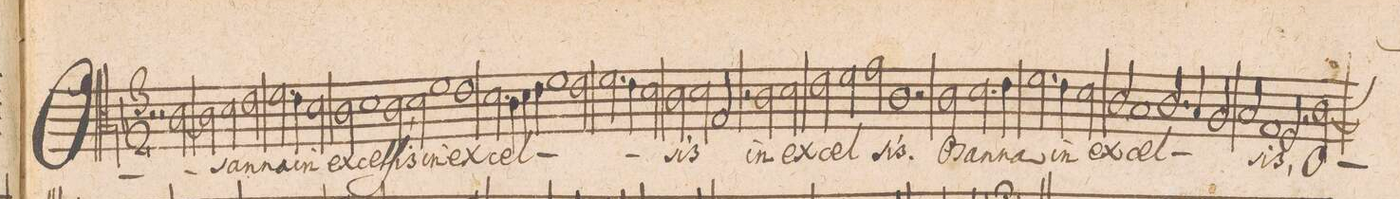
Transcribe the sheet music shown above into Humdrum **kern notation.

**kern	**text
*I"TENOR.	*
*clefC3	*
*k[b-]	*
*met(C|)	*
*M3/2	*
2r	.
2r	.
[<2c\	O-
=67-	=67-
2c]	.
2d\	-san-
2e\	.
=68-	=68-
2.f\	-na
4e\	.
2d\	in
=69-	=69-
2c\	ex-
1d	cel-
=70-	=70-
2c,<\	-ſis
2d\	in
1f	.
=71-	=71-
1e	ex-
=72-	=72-
2.d\	-cel-
4c\	.
4d\	.
4e\	.
=73-	=73-
1f	.
2e\	.
=74-	=74-
2.f\	.
4e\	.
2d\	.
=75-	=75-
2c\	.
2d\	.
2G/	-sis
=76-	=76-
2r	.
2c\	in
2d\	ex-
=77-	=77-
2e\	-cel-
2f\	.
2g\	.
=78-	=78-
1c	-sis.
2r	.
=79-	=79-
2c\	O-
2.d\	-san-
4e\	.
=80-	=80-
2.f\	-na
4e\	in
2d\	ex-
=81-	=81-
2c/	.
1B-	-cel-
=82-	=82-
2.c/	.
4B-/	.
2A/	.
=83-	=83-
2B-/	.
1G	.
=84-	=84-
2F/	-sis,
2r	.
[<2c\	O-
=85-	=85-
*-	*-
